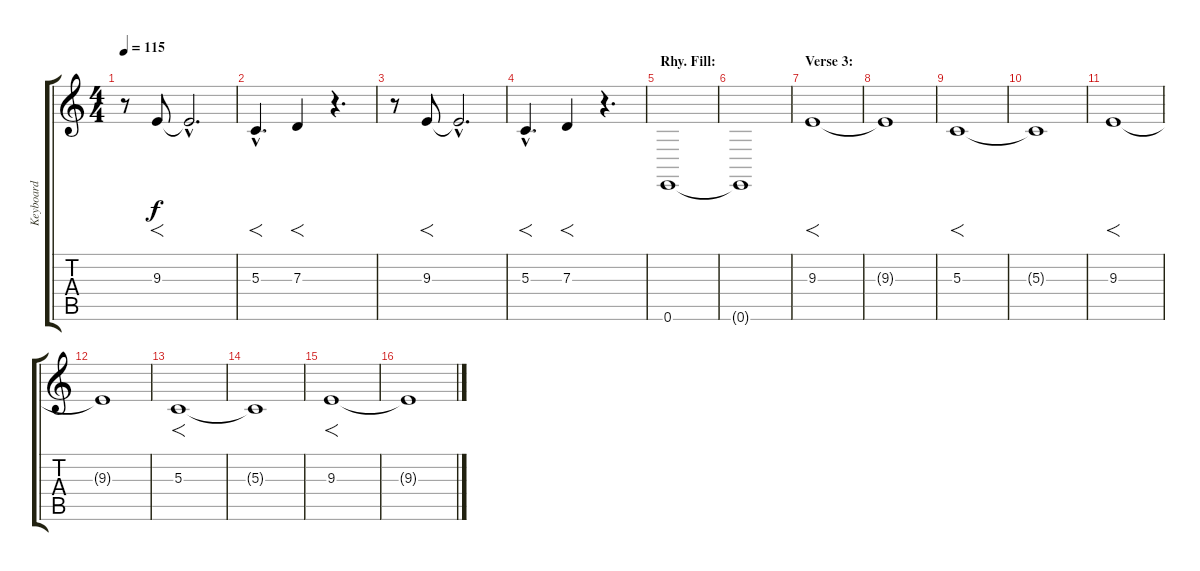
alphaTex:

\track ("Keyboard" "Keyboard") {instrument stringensemble1}
\staff {score tabs}
\tuning (E4 B3 G3 D3 A2 E2) {hide}
\ts (4 4)
\tempo 115
\clef g2
\ks c
r.8{dy f} 9.3.8{f} 9.3{hac t}.2{d} |
5.3{hac}.4{f d} 7.3.4{f} r.4{d} |
r.8 9.3.8{f} 9.3{hac t}.2{d} |
5.3{hac}.4{f d} 7.3.4{f} r.4{d} |
\section ("" "Rhy. Fill:")
0.6.1 |
0.6{t}.1 |
\section ("" "Verse 3:")
9.3.1{f} |
9.3{t}.1 |
5.3.1{f} |
5.3{t}.1 |
9.3.1{f} |
9.3{t}.1 |
5.3.1{f} |
5.3{t}.1 |
9.3.1{f} |
9.3{t}.1
